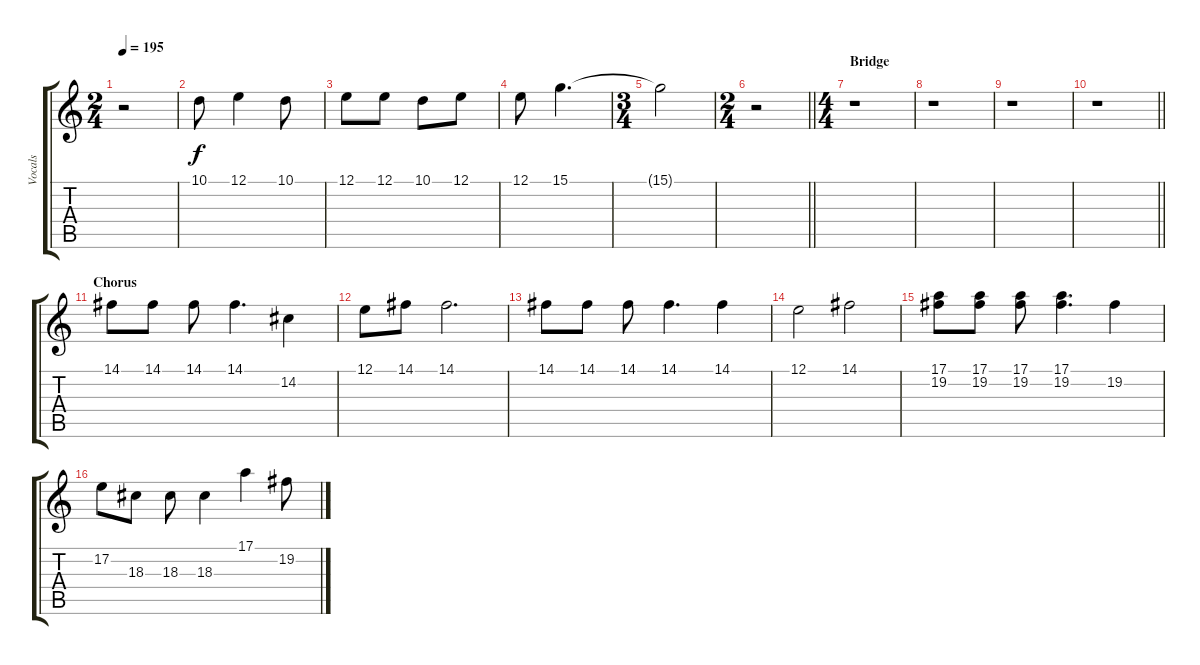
\track ("Vocals" "Vocals") {instrument lead1square}
\staff {score tabs}
\tuning (E4 B3 G3 D3 A2 E2) {hide}
\ts (2 4)
\tempo 195
\clef g2
\ks c
r.2{dy f} |
10.1.8 12.1.4 10.1.8 |
12.1.8 12.1.8 10.1.8 12.1.8 |
12.1.8 15.1.4{d} |
\ts (3 4)
15.1{t}.2 |
\ts (2 4)
\barLineRight lightlight
r.2 |
\ts (4 4)
\section ("" "Bridge")
r.1 |
r.1 |
r.1 |
\barLineRight lightlight
r.1 |
\section ("" "Chorus")
14.1.8 14.1.8 14.1.8 14.1.4{d} 14.2.4 |
12.1.8 14.1.8 14.1.2{d} |
14.1.8 14.1.8 14.1.8 14.1.4{d} 14.1.4 |
12.1.2 14.1.2 |
(17.1 19.2).8 (17.1 19.2).8 (17.1 19.2).8 (17.1 19.2).4{d} 19.2.4 |
17.2.8 18.3.8 18.3.8 18.3.4 17.1.4 19.2.8
